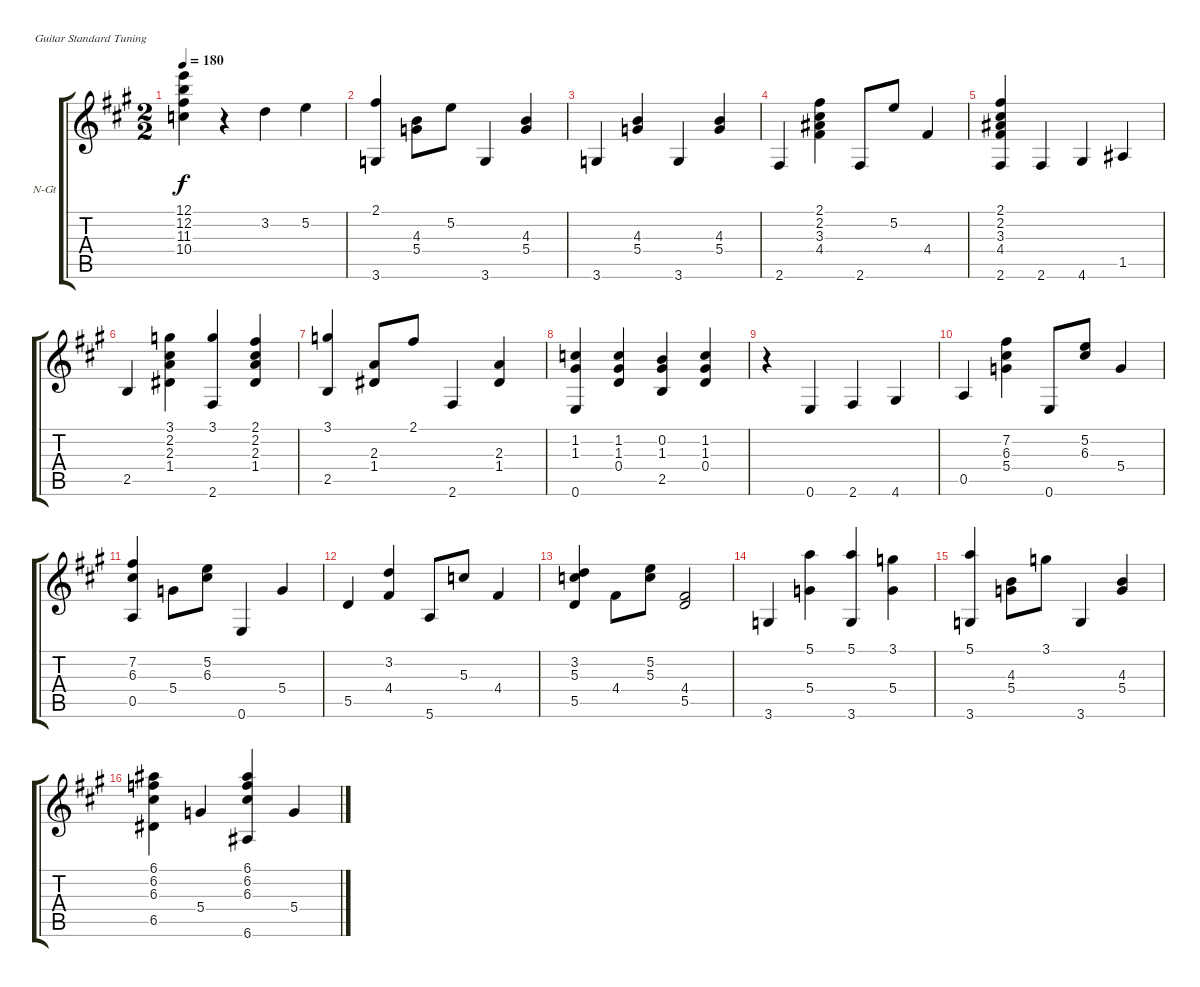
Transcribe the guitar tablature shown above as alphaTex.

\bracketExtendMode groupsimilarinstruments
\firstSystemTrackNameOrientation horizontal
\otherSystemsTrackNameOrientation horizontal
\track ("gtr" "N-Gt") {instrument acousticguitarnylon}
\staff {score tabs}
\tuning (E4 B3 G3 D3 A2 E2)
\ts (2 2)
\tempo 180
\clef g2
\ks a
(12.1 12.2 11.3 10.4).4{dy f} r.4 3.2.4 5.2.4 |
(2.1 3.6).4 (4.3 5.4).8 5.2.8 3.6.4 (4.3 5.4).4 |
3.6.4 (4.3 5.4).4 3.6.4 (4.3 5.4).4 |
2.6.4 (2.1 2.2 3.3 4.4).4 2.6.8 5.2.8 4.4.4 |
(2.1 2.2 3.3 4.4 2.6).4 2.6.4 4.6.4 1.5.4 |
2.5.4 (3.1 2.2 2.3 1.4).4 (3.1 2.6).4 (2.1 2.2 2.3 1.4).4 |
(3.1 2.5).4 (2.3 1.4).8 2.1.8 2.6.4 (2.3 1.4).4 |
(1.2 1.3 0.6).4 (1.2 1.3 0.4).4 (0.2 1.3 2.5).4 (1.2 1.3 0.4).4 |
r.4 0.6.4 2.6.4 4.6.4 |
0.5.4 (7.2 6.3 5.4).4 0.6.8 (5.2 6.3).8 5.4.4 |
(7.2 6.3 0.5).4 5.4.8 (5.2 6.3).8 0.6.4 5.4.4 |
5.5.4 (3.2 4.4).4 5.6.8 5.3.8 4.4.4 |
(3.2 5.3 5.5).4 4.4.8 (5.2 5.3).8 (4.4 5.5).2 |
3.6.4 (5.1 5.4).4 (5.1 3.6).4 (3.1 5.4).4 |
(5.1 3.6).4 (4.3 5.4).8 3.1.8 3.6.4 (4.3 5.4).4 |
(6.1 6.2 6.3 6.5).4 5.4.4 (6.1 6.2 6.3 6.6).4 5.4.4
